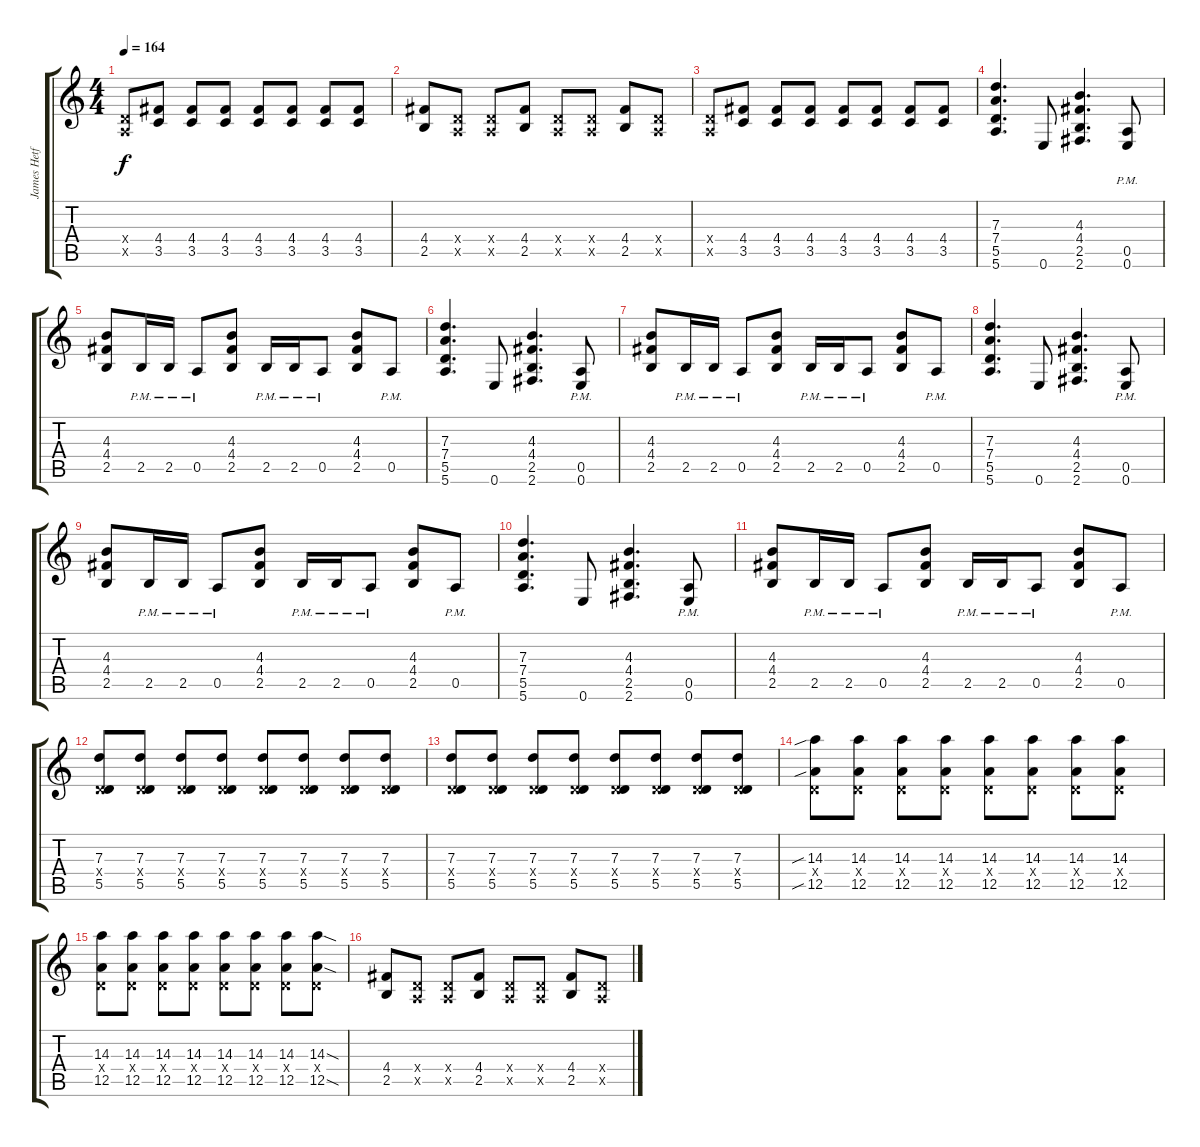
\track ("James Hetfield" "James Hetf") {instrument distortionguitar}
\staff {score tabs}
\tuning (E4 B3 G3 D3 A2 E2) {hide}
\ts (4 4)
\tempo 164
\clef g2
\ks c
(0.4{x} 0.5{x}).8{dy f} (4.4 3.5).8 (4.4 3.5).8 (4.4 3.5).8 (4.4 3.5).8 (4.4 3.5).8 (4.4 3.5).8 (4.4 3.5).8 |
(4.4 2.5).8 (0.4{x} 0.5{x}).8 (0.4{x} 0.5{x}).8 (4.4 2.5).8 (0.4{x} 0.5{x}).8 (0.4{x} 0.5{x}).8 (4.4 2.5).8 (0.4{x} 0.5{x}).8 |
(0.4{x} 0.5{x}).8 (4.4 3.5).8 (4.4 3.5).8 (4.4 3.5).8 (4.4 3.5).8 (4.4 3.5).8 (4.4 3.5).8 (4.4 3.5).8 |
(7.3 7.4 5.5 5.6).4{d} 0.6.8 (4.3 4.4 2.5 2.6).4{d} (0.5{pm} 0.6{pm}).8 |
(4.3 4.4 2.5).8 2.5{pm}.16 2.5{pm}.16 0.5{pm}.8 (4.3 4.4 2.5).8 2.5{pm}.16 2.5{pm}.16 0.5{pm}.8 (4.3 4.4 2.5).8 0.5{pm}.8 |
(7.3 7.4 5.5 5.6).4{d} 0.6.8 (4.3 4.4 2.5 2.6).4{d} (0.5{pm} 0.6{pm}).8 |
(4.3 4.4 2.5).8 2.5{pm}.16 2.5{pm}.16 0.5{pm}.8 (4.3 4.4 2.5).8 2.5{pm}.16 2.5{pm}.16 0.5{pm}.8 (4.3 4.4 2.5).8 0.5{pm}.8 |
(7.3 7.4 5.5 5.6).4{d} 0.6.8 (4.3 4.4 2.5 2.6).4{d} (0.5{pm} 0.6{pm}).8 |
(4.3 4.4 2.5).8 2.5{pm}.16 2.5{pm}.16 0.5{pm}.8 (4.3 4.4 2.5).8 2.5{pm}.16 2.5{pm}.16 0.5{pm}.8 (4.3 4.4 2.5).8 0.5{pm}.8 |
(7.3 7.4 5.5 5.6).4{d} 0.6.8 (4.3 4.4 2.5 2.6).4{d} (0.5{pm} 0.6{pm}).8 |
(4.3 4.4 2.5).8 2.5{pm}.16 2.5{pm}.16 0.5{pm}.8 (4.3 4.4 2.5).8 2.5{pm}.16 2.5{pm}.16 0.5{pm}.8 (4.3 4.4 2.5).8 0.5{pm}.8 |
(7.3 0.4{x} 5.5).8 (7.3 0.4{x} 5.5).8 (7.3 0.4{x} 5.5).8 (7.3 0.4{x} 5.5).8 (7.3 0.4{x} 5.5).8 (7.3 0.4{x} 5.5).8 (7.3 0.4{x} 5.5).8 (7.3 0.4{x} 5.5).8 |
(7.3 0.4{x} 5.5).8 (7.3 0.4{x} 5.5).8 (7.3 0.4{x} 5.5).8 (7.3 0.4{x} 5.5).8 (7.3 0.4{x} 5.5).8 (7.3 0.4{x} 5.5).8 (7.3 0.4{x} 5.5).8 (7.3 0.4{x} 5.5).8 |
(14.3{sib} 0.4{x} 12.5{sib}).8 (14.3 0.4{x} 12.5).8 (14.3 0.4{x} 12.5).8 (14.3 0.4{x} 12.5).8 (14.3 0.4{x} 12.5).8 (14.3 0.4{x} 12.5).8 (14.3 0.4{x} 12.5).8 (14.3 0.4{x} 12.5).8 |
(14.3 0.4{x} 12.5).8 (14.3 0.4{x} 12.5).8 (14.3 0.4{x} 12.5).8 (14.3 0.4{x} 12.5).8 (14.3 0.4{x} 12.5).8 (14.3 0.4{x} 12.5).8 (14.3 0.4{x} 12.5).8 (14.3{sod} 0.4{x} 12.5{sod}).8 |
(4.4 2.5).8 (0.4{x} 0.5{x}).8 (0.4{x} 0.5{x}).8 (4.4 2.5).8 (0.4{x} 0.5{x}).8 (0.4{x} 0.5{x}).8 (4.4 2.5).8 (0.4{x} 0.5{x}).8
